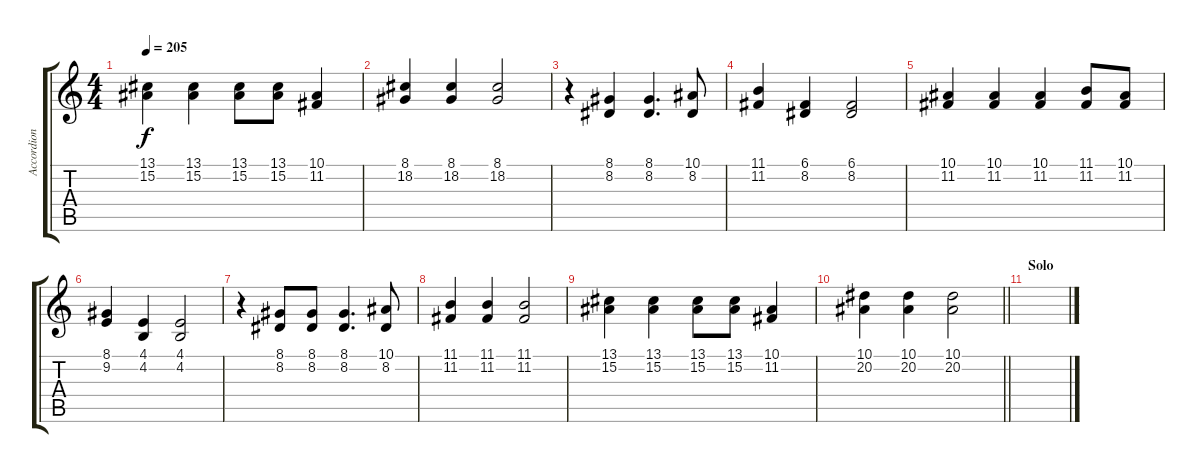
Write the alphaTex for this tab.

\track ("Accordion" "Accordion") {instrument accordion}
\staff {score tabs}
\tuning (C4 G3 Eb3 Bb2 F2 C2) {hide}
\ts (4 4)
\tempo 205
\clef g2
\ks c
(13.1 15.2).4{dy f} (13.1 15.2).4 (13.1 15.2).8 (13.1 15.2).8 (10.1 11.2).4 |
(8.1 18.2).4 (8.1 18.2).4 (8.1 18.2).2 |
r.4 (8.1 8.2).4 (8.1 8.2).4{d} (10.1 8.2).8 |
(11.1 11.2).4 (6.1 8.2).4 (6.1 8.2).2 |
(10.1 11.2).4 (10.1 11.2).4 (10.1 11.2).4 (11.1 11.2).8 (10.1 11.2).8 |
(8.1 9.2).4 (4.1 4.2).4 (4.1 4.2).2 |
r.4 (8.1 8.2).8 (8.1 8.2).8 (8.1 8.2).4{d} (10.1 8.2).8 |
(11.1 11.2).4 (11.1 11.2).4 (11.1 11.2).2 |
(13.1 15.2).4 (13.1 15.2).4 (13.1 15.2).8 (13.1 15.2).8 (10.1 11.2).4 |
\barLineRight lightlight
(10.1 20.2).4 (10.1 20.2).4 (10.1 20.2).2 |
\section ("" "Solo")
